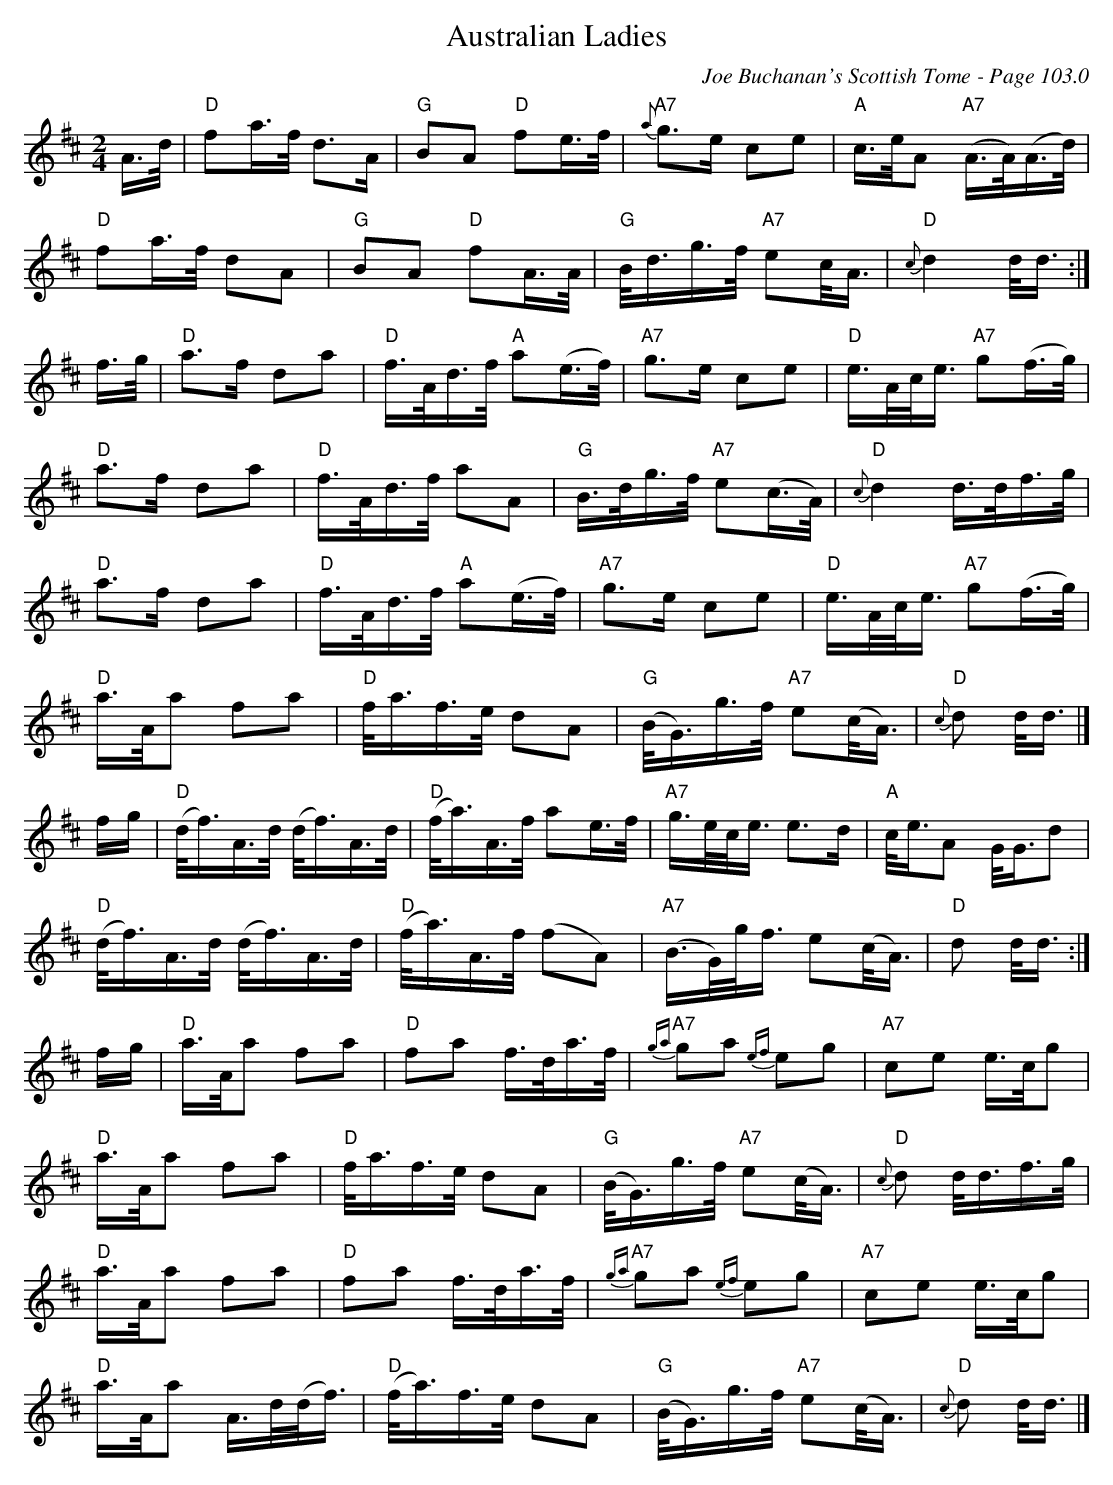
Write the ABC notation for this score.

X:1
T:Australian Ladies
C:Joe Buchanan's Scottish Tome - Page 103.0
L:1/16
M:2/4
K:D
A>d | "D"f2a>f d2>A2 | "G"B2A2 "D"f2e>f | "A7"{a}g2>e2 c2e2 | "A"c>eA2 "A7"(A>A)(A>d) |
"D"f2a>f d2A2 | "G"B2A2 "D"f2A>A | "G"B<dg>f "A7"e2c<A | "D"{c}d4 d<d :|
f>g | "D"a3f d2a2 | "D"f>Ad>f "A"a2(e>f) | "A7"g3e c2e2 | "D"e>Ac<e "A7"g2(f>g) |
"D"a3f d2a2 | "D"f>Ad>f a2A2 | "G"B>dg>f "A7"e2(c>A) | "D"{c}d4 d>df>g |
"D"a3f d2a2 | "D"f>Ad>f "A"a2(e>f) | "A7"g3e c2e2 | "D"e>Ac<e "A7"g2(f>g) |
"D"a>Aa2 f2a2 | "D"f<af>e d2A2 | "G"(B<G)g>f "A7"e2(c<A) | "D"{c}d2 d<d |]
fg | "D"(d<f)A>d (d<f)A>d | "D"(f<a)A>f a2e>f | "A7"g>ec<e e2>d2 | "A"c<eA2 G<Gd2 |
"D"(d<f)A>d (d<f)A>d | "D"(f<a)A>f (f2A2) | "A7"(B>G)g<f e2(c<A) | "D"d2 d<d :|
fg | "D"a>Aa2 f2a2 | "D"f2a2 f>da>f | "A7"{ga}g2a2 {ef}e2g2 | "A7"c2e2 e>cg2 |
"D"a>Aa2 f2a2 | "D"f<af>e d2A2 | "G"(B<G)g>f "A7"e2(c<A) | "D"{c}d2 d<df>g |
"D"a>Aa2 f2a2 | "D"f2a2 f>da>f | "A7"{ga}g2a2 {ef}e2g2 | "A7"c2e2 e>cg2 |
"D"a>Aa2 A>d(d<f) | "D"(f<a)f>e d2A2 | "G"(B<G)g>f "A7"e2(c<A) | "D"{c}d2 d<d |]
